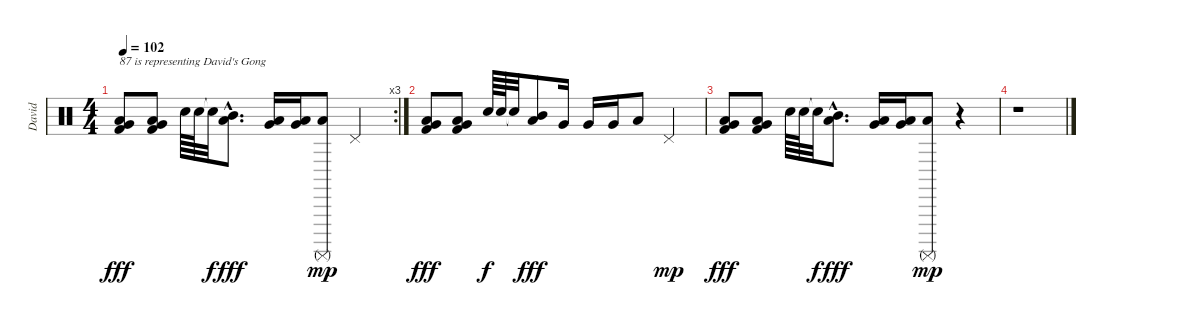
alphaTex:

\track ("David" "David") {instrument percussion}
\staff {score}
\articulation defaults
\rc 3
\ts (4 4)
\tempo 102
\clef neutral
\ks c
("Low Tom (hit)" "Very Low Tom (hit)" "Kick (hit) 2").8{txt "87 is representing David's Gong" dy fff} ("Low Tom (hit)" "Very Low Tom (hit)" "Kick (hit) 2").8 "Snare (hit) 2".64 "Snare (hit) 2".64 "Snare (hit)"{t}.32{dy f} ("Mid Tom (hit)"{hac} "Low Tom (hit)"{hac}).8{d dy fff} ("Very Low Tom (hit)" "Low Floor Tom (hit)").16 ("Very Low Tom (hit)" "Low Floor Tom (hit)").16 ("Low Floor Tom (hit)" "Surdo (mute)").8{dy mp} "Pedal Hi-Hat (hit)".4 |
("Low Tom (hit)" "Very Low Tom (hit)" "Kick (hit) 2").8{dy fff} ("Low Tom (hit)" "Very Low Tom (hit)" "Kick (hit) 2").8 "Snare (hit) 2".64{dy f} "Snare (hit) 2".64 "Snare (hit)"{t}.32 ("Mid Tom (hit)" "Low Tom (hit)").8{dy fff} "Very Low Tom (hit)".16 "Very Low Tom (hit)".16 "Very Low Tom (hit)".16 "Low Floor Tom (hit)".8 "Pedal Hi-Hat (hit)".4{dy mp} |
("Low Tom (hit)" "Very Low Tom (hit)" "Kick (hit) 2").8{dy fff} ("Low Tom (hit)" "Very Low Tom (hit)" "Kick (hit) 2").8 "Snare (hit) 2".64 "Snare (hit) 2".64 "Snare (hit)"{t}.32{dy f} ("Mid Tom (hit)"{hac} "Low Tom (hit)"{hac}).8{d dy fff} ("Very Low Tom (hit)" "Low Floor Tom (hit)").16 ("Very Low Tom (hit)" "Low Floor Tom (hit)").16 ("Low Floor Tom (hit)" "Surdo (mute)").8{dy mp} r.4 |
r.1
